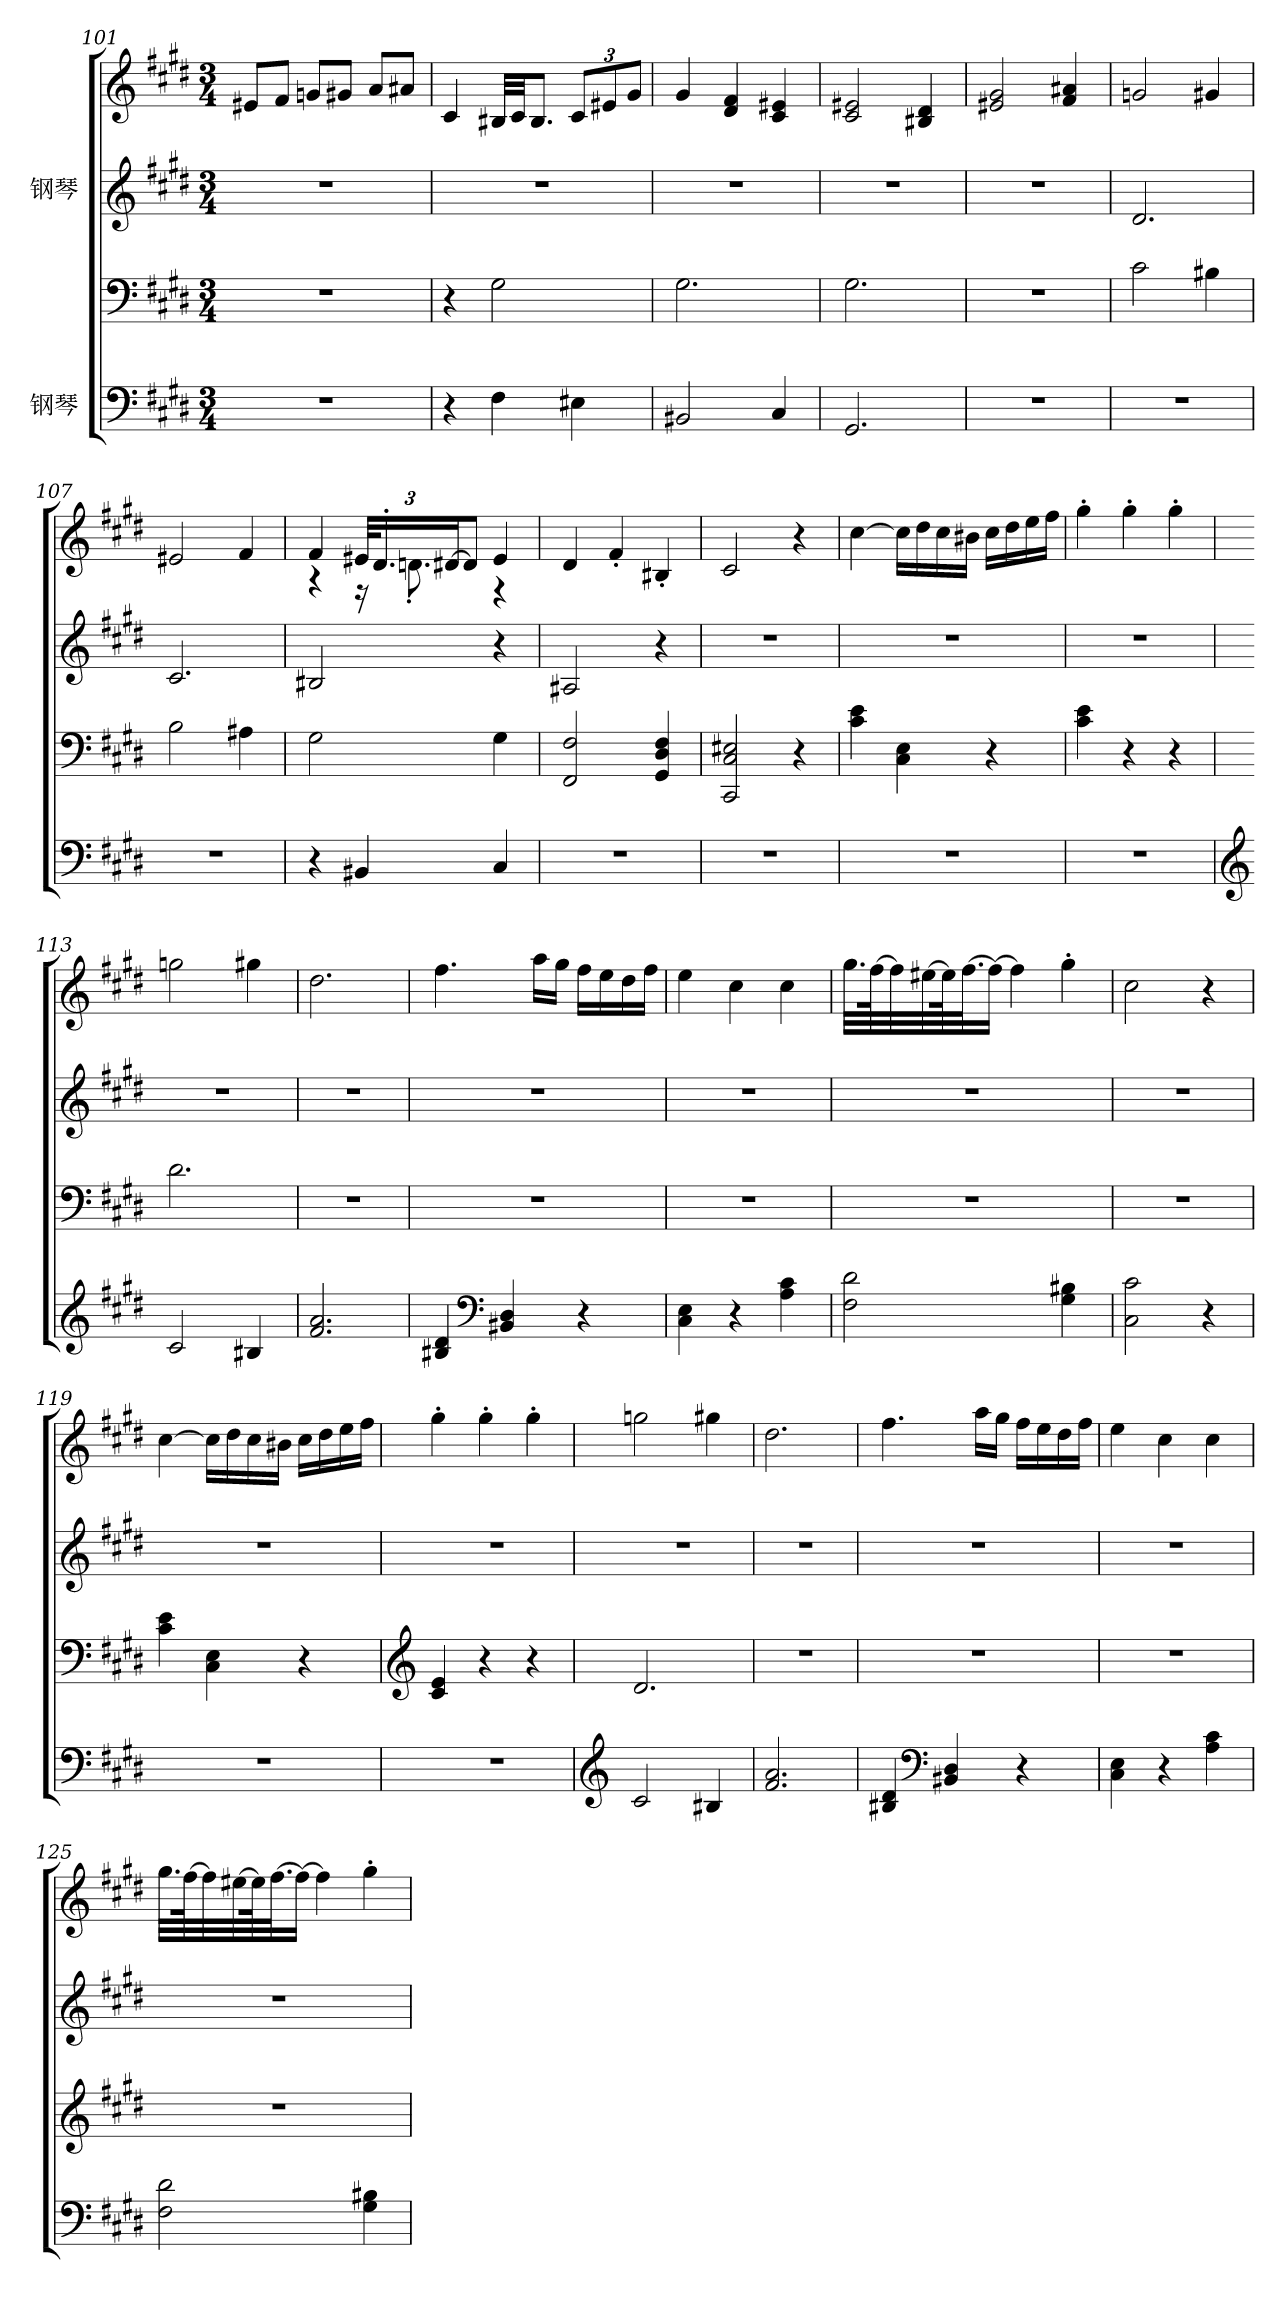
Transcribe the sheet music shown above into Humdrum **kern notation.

**kern	**kern	**kern	**kern
*part2	*part2	*part1	*part1
*staff4	*staff3	*staff2	*staff1
*I"钢琴	*	*I"钢琴	*
*clefF4	*clefF4	*clefG2	*clefG2
*k[f#c#g#d#]	*k[f#c#g#d#]	*k[f#c#g#d#]	*k[f#c#g#d#]
*M3/4	*M3/4	*M3/4	*M3/4
=101	=101	=101	=101
2.r	2.r	2.r	8e#X/L
.	.	.	8f#/J
.	.	.	8gn/L
.	.	.	8g#X/J
.	.	.	8a/L
.	.	.	8a#X/J
=102	=102	=102	=102
4r	4r	2.r	4c#/
4F#\	2G#\	.	32B#X/LLL
.	.	.	32c#/JJ
.	.	.	8.B#/J
*	*	*	*Xbrackettup
4E#X\	.	.	12c#/L
.	.	.	12e#X/
.	.	.	12g#/J
=103	=103	=103	=103
2BB#X/	2.G#\	2.r	4g#/
.	.	.	4d#/ 4f#/
4C#/	.	.	4c#/ 4e#X/
!!LO:LB:g=z
=104	=104	=104	=104
2.GG#/	2.G#\	2.r	2c#/ 2e#X/
.	.	.	4B#X/ 4d#/
=105	=105	=105	=105
2.r	2.r	2.r	2e#X/ 2g#/
.	.	.	4f#/ 4a#X/
=106	=106	=106	=106
2.r	2c#\	2.d#/	2gn/
.	4B#X\	.	4g#X/
=107	=107	=107	=107
2.r	2B\	2.c#/	2e#X/
.	4A#X\	.	4f#/
=108	=108	=108	=108
*	*	*	*^
4r	2G#\	2B#X/	4f#/	4r
4BB#X/	.	.	48e#X/KLL	16r
.	.	.	24.d#'/	.
.	.	.	.	8.dn'\
.	.	.	[24d#X/J	.
.	.	.	8d#/J]	.
4C#/	4G#\	4r	4e#/	4r
*	*	*	*v	*v
=109	=109	=109	=109
2.r	2FF#/ 2F#/	2A#X/	4d#/
.	.	.	4f#'/
.	4GG#/ 4D#/ 4F#/	4r	4B#X'/
=110	=110	=110	=110
2.r	2CC#/ 2C#/ 2E#X/	2.r	2c#/
.	4r	.	4r
!!LO:LB:g=z
=111	=111	=111	=111
2.r	4c#\ 4e\	2.r	[4cc#\
.	4C#\ 4E\	.	16cc#\LL]
.	.	.	16dd#\
.	.	.	16cc#\
.	.	.	16b#X\JJ
.	4r	.	16cc#\LL
.	.	.	16dd#\
.	.	.	16ee\
.	.	.	16ff#\JJ
=112	=112	=112	=112
2.r	4c#\ 4e\	2.r	4gg#'\
.	4r	.	4gg#'\
.	4r	.	4gg#'\
=113	=113	=113	=113
*clefG2	*	*	*
2c#/	2.d#\	2.r	2ggn\
4B#X/	.	.	4gg#X\
=114	=114	=114	=114
2.f#/ 2.a/	2.r	2.r	2.dd#\
=115	=115	=115	=115
4B#X/ 4d#/	2.r	2.r	4.ff#\
*clefF4	*	*	*
4BB#X/ 4D#/	.	.	.
.	.	.	16aa\LL
.	.	.	16gg#\JJ
4r	.	.	16ff#\LL
.	.	.	16ee\
.	.	.	16dd#\
.	.	.	16ff#\JJ
=116	=116	=116	=116
4C#\ 4E\	2.r	2.r	4ee\
4r	.	.	4cc#\
4A\ 4c#\	.	.	4cc#\
!!LO:PB:g=z
=117	=117	=117	=117
2F#\ 2d#\	2.r	2.r	32.gg#\LLL
.	.	.	[64ff#\K
.	.	.	32ff#\]
.	.	.	[32ee#X\
.	.	.	64ee#\K]
.	.	.	[32.ff#\J
.	.	.	16ff#\JJ_
.	.	.	4ff#\]
4G#\ 4B#X\	.	.	4gg#'\
=118	=118	=118	=118
2C#\ 2c#\	2.r	2.r	2cc#\
4r	.	.	4r
=119	=119	=119	=119
2.r	4c#\ 4e\	2.r	[4cc#\
.	4C#\ 4E\	.	16cc#\LL]
.	.	.	16dd#\
.	.	.	16cc#\
.	.	.	16b#X\JJ
.	4r	.	16cc#\LL
.	.	.	16dd#\
.	.	.	16ee\
.	.	.	16ff#\JJ
=120	=120	=120	=120
*	*clefG2	*	*
2.r	4c#/ 4e/	2.r	4gg#'\
.	4r	.	4gg#'\
.	4r	.	4gg#'\
=121	=121	=121	=121
*clefG2	*	*	*
2c#/	2.d#/	2.r	2ggn\
4B#X/	.	.	4gg#X\
=122	=122	=122	=122
2.f#/ 2.a/	2.r	2.r	2.dd#\
!!LO:LB:g=z
=123	=123	=123	=123
4B#X/ 4d#/	2.r	2.r	4.ff#\
*clefF4	*	*	*
4BB#X/ 4D#/	.	.	.
.	.	.	16aa\LL
.	.	.	16gg#\JJ
4r	.	.	16ff#\LL
.	.	.	16ee\
.	.	.	16dd#\
.	.	.	16ff#\JJ
=124	=124	=124	=124
4C#\ 4E\	2.r	2.r	4ee\
4r	.	.	4cc#\
4A\ 4c#\	.	.	4cc#\
=125	=125	=125	=125
2F#\ 2d#\	2.r	2.r	32.gg#\LLL
.	.	.	[64ff#\K
.	.	.	32ff#\]
.	.	.	[32ee#X\
.	.	.	64ee#\K]
.	.	.	[32.ff#\J
.	.	.	16ff#\JJ_
.	.	.	4ff#\]
4G#\ 4B#X\	.	.	4gg#'\
=	=	=	=
*-	*-	*-	*-
